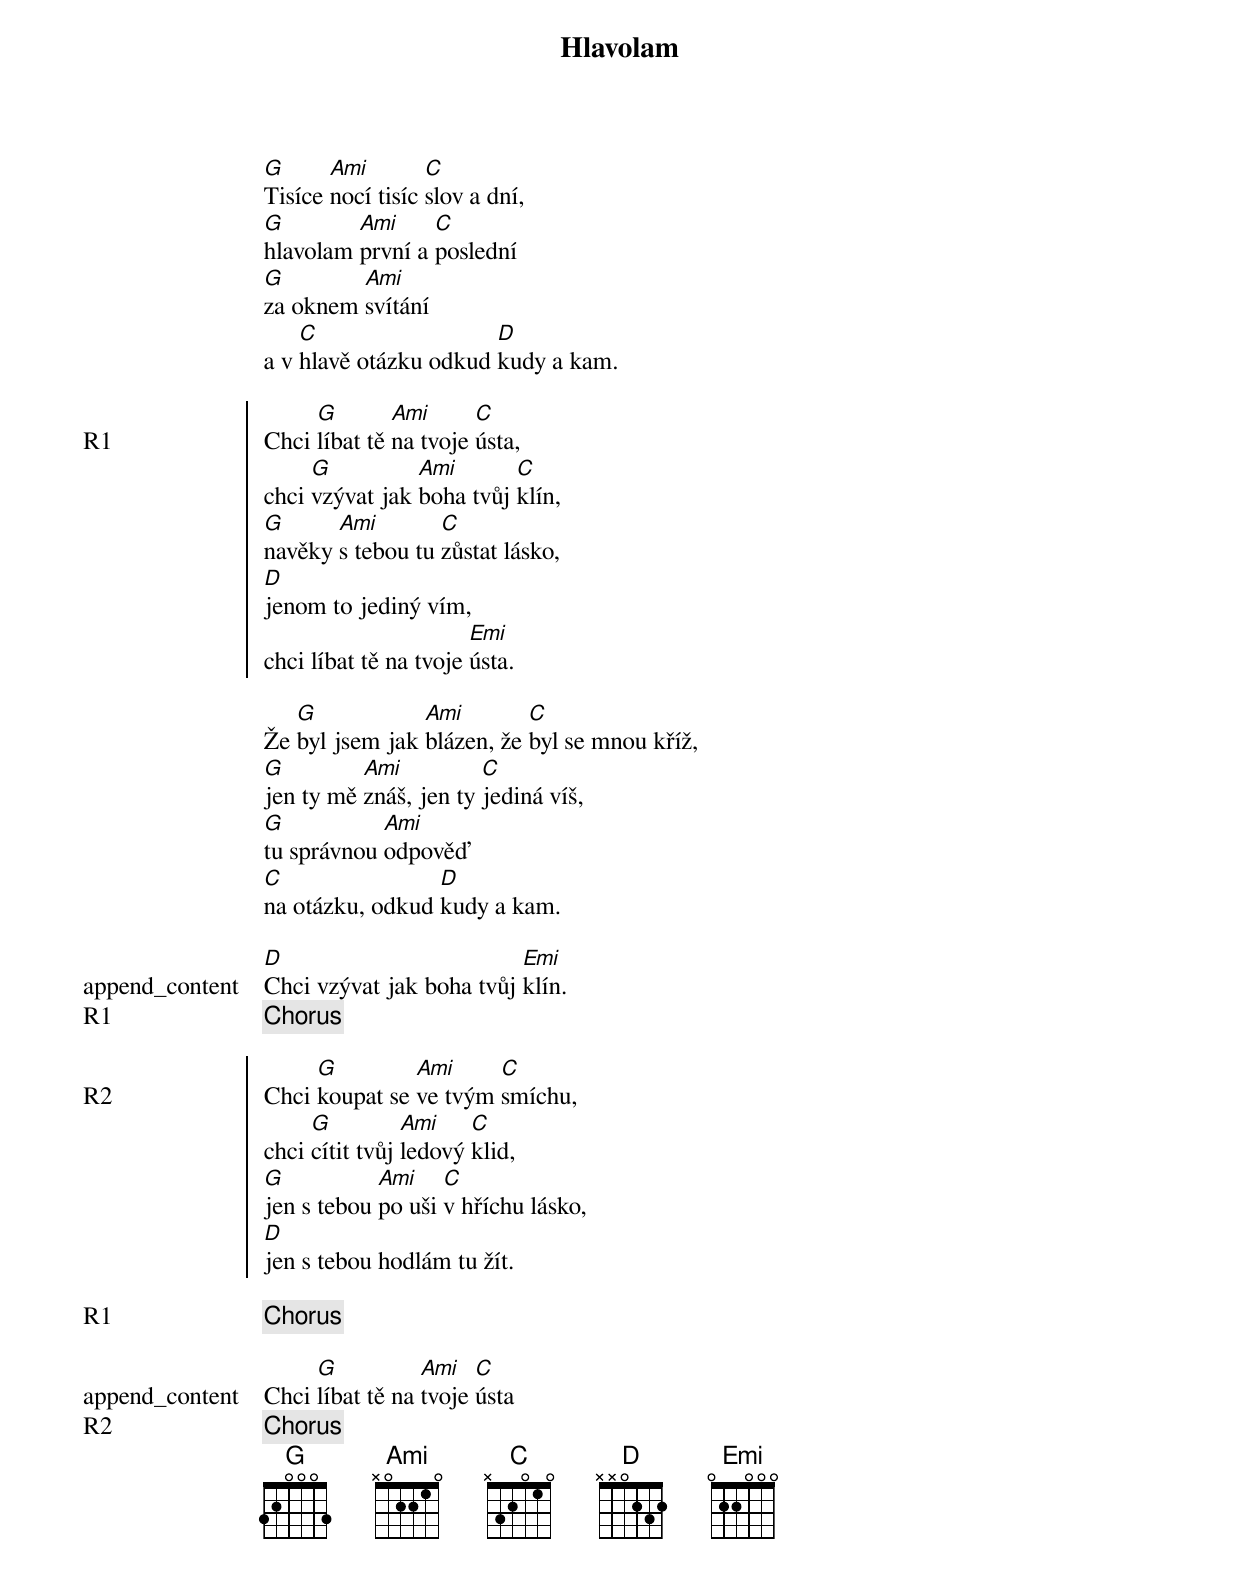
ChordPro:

{title: Hlavolam}
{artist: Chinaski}
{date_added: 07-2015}
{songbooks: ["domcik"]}
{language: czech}
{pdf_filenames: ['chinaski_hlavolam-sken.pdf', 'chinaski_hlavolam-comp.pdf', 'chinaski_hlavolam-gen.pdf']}
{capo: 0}
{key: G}
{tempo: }
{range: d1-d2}
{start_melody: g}

{start_of_verse}
[G]Tisíce [Ami]nocí tisíc [C]slov a dní,
[G]hlavolam [Ami]první a [C]poslední
[G]za oknem [Ami]svítání
a v [C]hlavě otázku odkud [D]kudy a kam.
{end_of_verse}

{start_of_chorus: R1}
Chci [G]líbat tě [Ami]na tvoje [C]ústa,
chci [G]vzývat jak [Ami]boha tvůj [C]klín,
[G]navěky [Ami]s tebou tu [C]zůstat lásko,
[D]jenom to jediný vím,
chci líbat tě na tvoje [Emi]ústa.
{end_of_chorus}

{start_of_verse}
Že [G]byl jsem jak [Ami]blázen, že [C]byl se mnou kříž,
[G]jen ty mě [Ami]znáš, jen ty [C]jediná víš,
[G]tu správnou [Ami]odpověď
[C]na otázku, odkud [D]kudy a kam.
{end_of_verse}

{start_of_variant: append_content}
[D]Chci vzývat jak boha tvůj [Emi]klín.
{end_of_variant}
{chorus: R1}

{start_of_chorus: R2}
Chci [G]koupat se [Ami]ve tvým [C]smíchu,
chci [G]cítit tvůj [Ami]ledový [C]klid,
[G]jen s tebou [Ami]po uši [C]v hříchu lásko,
[D]jen s tebou hodlám tu žít.
{end_of_chorus}

{chorus: R1}

{start_of_variant: append_content}
Chci [G]líbat tě na [Ami]tvoje [C]ústa
{end_of_variant}
{chorus: R2}
